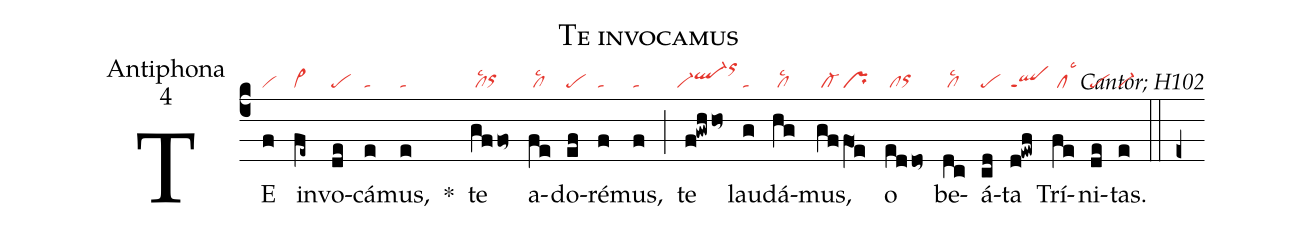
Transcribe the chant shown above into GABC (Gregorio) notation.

name:Te invocamus;
office-part:Antiphona;
mode:4;
commentary:Cantor; H102;
nabc-lines:1;
%%
(c4)
TE(f|vi) in(fe~|cl~)vo(de|pe)cá(e|ta)mus,(e|ta) *()
te(gffo~|/cllsc2orhh) a(fe|/cllsc2)do(ef|pe)ré(f|ta)mus,(f|ta) (;)
te(f!gwh/ho~|``vi-ql-hiorhl) lau(g|ta)dá(hg|/cllsc2)mus,(gf|/cl-|fO1e|pr)
o(eddo~|/clorhh) be(dc|/cllsc2)á(cd|pe)ta(d!ewf|qlppt1) Trí(fe|/cllsc3)ni(de|pe)tas.(e|vi-) (::e+)
